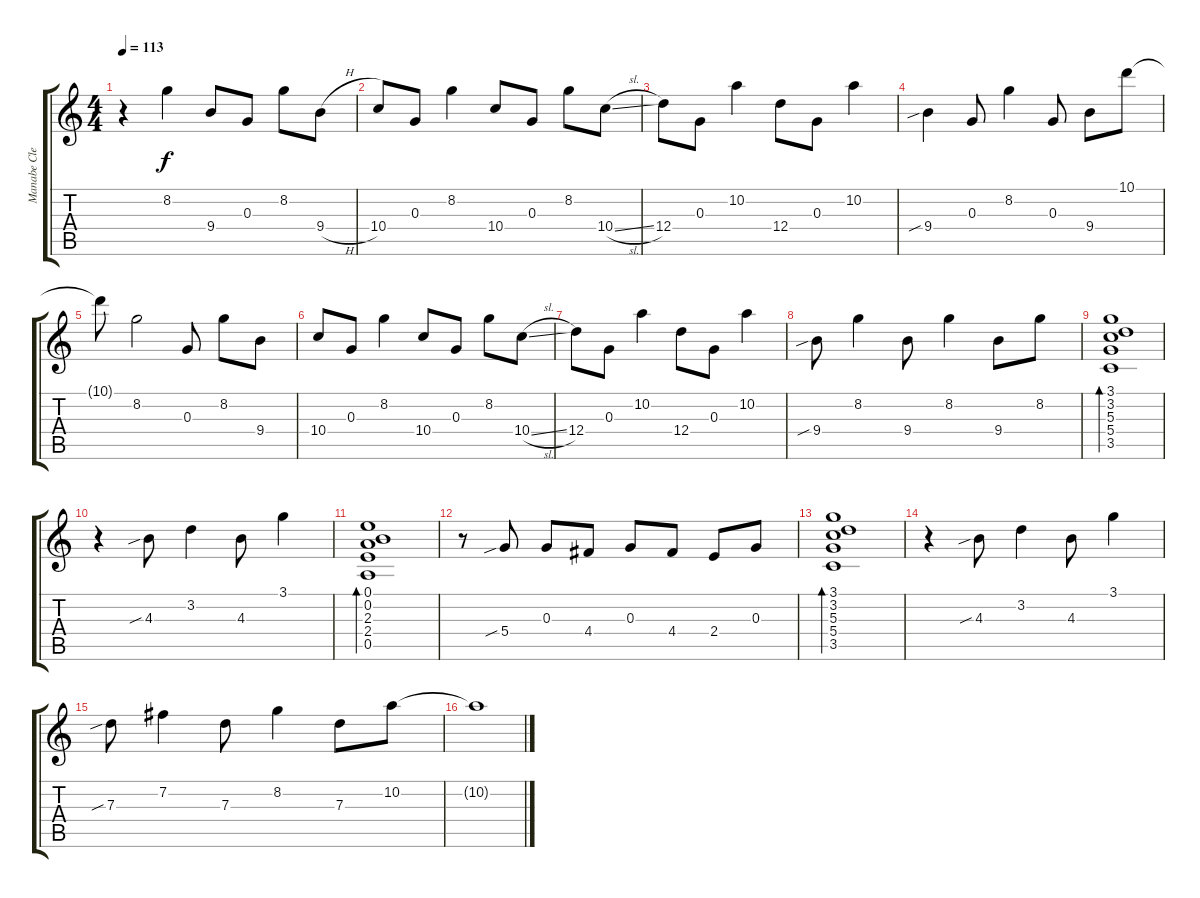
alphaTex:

\track ("Manabe Clean" "Manabe Cle") {instrument electricguitarclean}
\staff {score tabs}
\tuning (E4 B3 G3 D3 A2 E2) {hide}
\ts (4 4)
\tempo 113
\clef g2
\ks c
r.4{dy f} 8.2.4 9.4.8 0.3.8 8.2.8 9.4{h}.8 |
10.4.8 0.3.8 8.2.4 10.4.8 0.3.8 8.2.8 10.4{sl}.8 |
12.4.8 0.3.8 10.2.4 12.4.8 0.3.8 10.2.4 |
9.4{sib}.4 0.3.8 8.2.4 0.3.8 9.4.8 10.1.8 |
10.1{t}.8 8.2.2 0.3.8 8.2.8 9.4.8 |
10.4.8 0.3.8 8.2.4 10.4.8 0.3.8 8.2.8 10.4{sl}.8 |
12.4.8 0.3.8 10.2.4 12.4.8 0.3.8 10.2.4 |
9.4{sib}.8 8.2.4 9.4.8 8.2.4 9.4.8 8.2.8 |
(3.1 3.2 5.3 5.4 3.5).1{bd 30} |
r.4 4.3{sib}.8 3.2.4 4.3.8 3.1.4 |
(0.1 0.2 2.3 2.4 0.5).1{bd 30} |
r.8 5.4{sib}.8 0.3.8 4.4.8 0.3.8 4.4.8 2.4.8 0.3.8 |
(3.1 3.2 5.3 5.4 3.5).1{bd 30} |
r.4 4.3{sib}.8 3.2.4 4.3.8 3.1.4 |
7.3{sib}.8 7.2.4 7.3.8 8.2.4 7.3.8 10.2.8 |
10.2{t}.1
